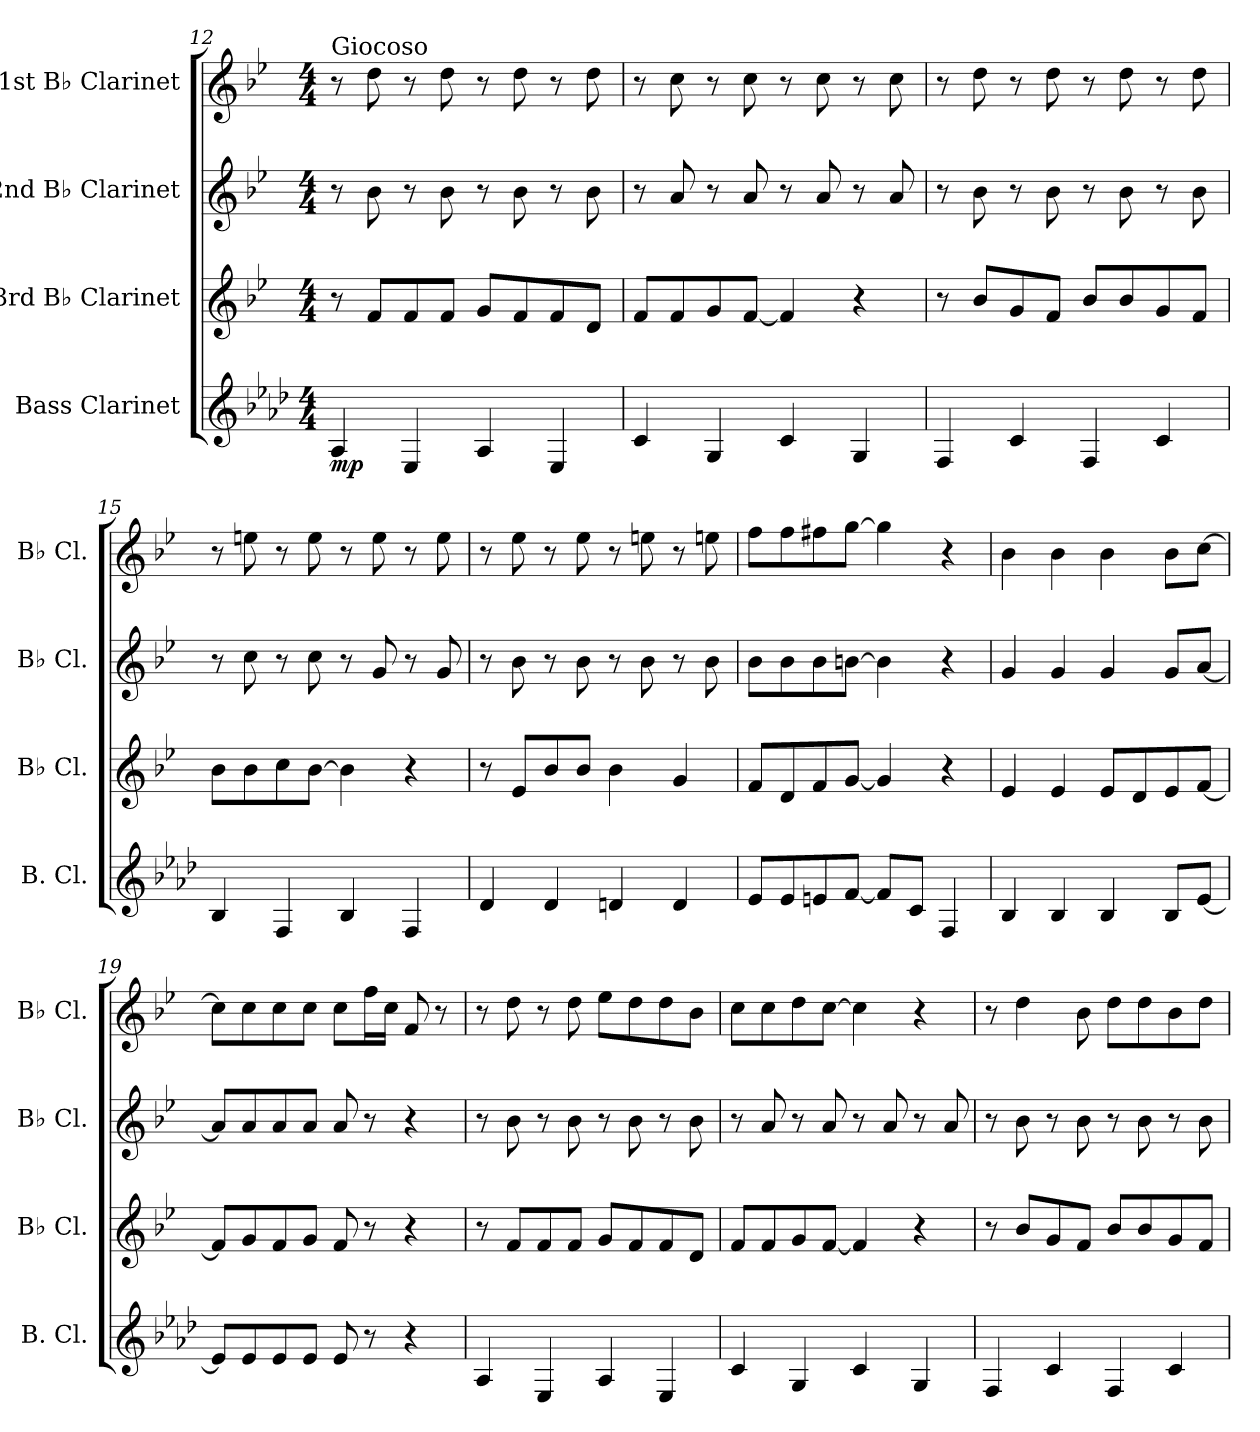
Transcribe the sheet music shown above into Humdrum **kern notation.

**kern	**dynam	**kern	**dynam	**kern	**dynam	**kern	**dynam
*part4	*part4	*part3	*part3	*part2	*part2	*part1	*part1
*staff4	*staff4	*staff3	*staff3	*staff2	*staff2	*staff1	*staff1
*I"Bass Clarinet	*	*I"3rd B♭ Clarinet	*	*I"2nd B♭ Clarinet	*	*I"1st B♭ Clarinet	*
*I'B. Cl.	*	*I'B♭ Cl.	*	*I'B♭ Cl.	*	*I'B♭ Cl.	*
!!LO:LB:g=z
*clefG2	*	*clefG2	*	*clefG2	*	*clefG2	*
*ITrd8c14	*	*ITrd1c2	*	*ITrd1c2	*	*ITrd1c2	*
*k[b-e-a-d-]	*	*k[b-e-a-d-]	*	*k[b-e-a-d-]	*	*k[b-e-a-d-]	*
*M4/4	*	*M4/4	*	*M4/4	*	*M4/4	*
=12	=12	=12	=12	=12	=12	=12	=12
!	!	!	!	!	!	!LO:TX:a:t=Giocoso	!
!	!LO:DY:b	!	!LO:DY:b	!	!	!	!
!	!	!	!LO:DY:n=1:b	!	!LO:DY:b	!	!
!	!	!	!	!	!LO:DY:n=1:b	!	!
!	!	!	!	!	!LO:DY:n=2:b	!	!LO:DY:b
!	!	!	!	!	!	!	!LO:DY:n=1:b
4AA-/	mp	8r	mp mp	8r	mp mp mp	8r	mp mp
.	.	8e-/L	.	8a-\	.	8cc\	.
4EE-/	.	8e-/	.	8r	.	8r	.
.	.	8e-/J	.	8a-\	.	8cc\	.
4AA-/	.	8f/L	.	8r	.	8r	.
.	.	8e-/	.	8a-\	.	8cc\	.
4EE-/	.	8e-/	.	8r	.	8r	.
.	.	8c/J	.	8a-\	.	8cc\	.
=13	=13	=13	=13	=13	=13	=13	=13
4C/	.	8e-/L	.	8r	.	8r	.
.	.	8e-/	.	8g/	.	8b-\	.
4GG/	.	8f/	.	8r	.	8r	.
.	.	[8e-/J	.	8g/	.	8b-\	.
4C/	.	4e-/]	.	8r	.	8r	.
.	.	.	.	8g/	.	8b-\	.
4GG/	.	4r	.	8r	.	8r	.
.	.	.	.	8g/	.	8b-\	.
=14	=14	=14	=14	=14	=14	=14	=14
4FF/	.	8r	.	8r	.	8r	.
.	.	8a-/L	.	8a-\	.	8cc\	.
4C/	.	8f/	.	8r	.	8r	.
.	.	8e-/J	.	8a-\	.	8cc\	.
4FF/	.	8a-/L	.	8r	.	8r	.
.	.	8a-/	.	8a-\	.	8cc\	.
4C/	.	8f/	.	8r	.	8r	.
.	.	8e-/J	.	8a-\	.	8cc\	.
=15	=15	=15	=15	=15	=15	=15	=15
4BB-/	.	8a-\L	.	8r	.	8r	.
.	.	8a-\	.	8b-\	.	8ddn\	.
4FF/	.	8b-\	.	8r	.	8r	.
.	.	[8a-\J	.	8b-\	.	8dd\	.
4BB-/	.	4a-\]	.	8r	.	8r	.
.	.	.	.	8f/	.	8dd\	.
4FF/	.	4r	.	8r	.	8r	.
.	.	.	.	8f/	.	8dd\	.
!!LO:LB:g=z
=16	=16	=16	=16	=16	=16	=16	=16
4D-/	.	8r	.	8r	.	8r	.
.	.	8d-/L	.	8a-\	.	8dd-\	.
4D-/	.	8a-/	.	8r	.	8r	.
.	.	8a-/J	.	8a-\	.	8dd-\	.
4Dn/	.	4a-\	.	8r	.	8r	.
.	.	.	.	8a-\	.	8ddn\	.
4D/	.	4f/	.	8r	.	8r	.
.	.	.	.	8a-\	.	8ddn\	.
=17	=17	=17	=17	=17	=17	=17	=17
8E-/L	.	8e-/L	.	8a-\L	.	8ee-\L	.
8E-/	.	8c/	.	8a-\	.	8ee-\	.
8En/	.	8e-/	.	8a-\	.	8een\	.
[8F/J	.	[8f/J	.	[8an\J	.	[8ff\J	.
8F/L]	.	4f/]	.	4an\]	.	4ff\]	.
8C/J	.	.	.	.	.	.	.
4FF/	.	4r	.	4r	.	4r	.
=18	=18	=18	=18	=18	=18	=18	=18
4BB-/	.	4d-/	.	4f/	.	4a-\	.
4BB-/	.	4d-/	.	4f/	.	4a-\	.
4BB-/	.	8d-/L	.	4f/	.	4a-\	.
.	.	8c/	.	.	.	.	.
8BB-/L	.	8d-/	.	8f/L	.	8a-\L	.
[8E-/J	.	[8e-/J	.	[8g/J	.	[8b-\J	.
=19	=19	=19	=19	=19	=19	=19	=19
8E-/L]	.	8e-/L]	.	8g/L]	.	8b-\L]	.
8E-/	.	8f/	.	8g/	.	8b-\	.
8E-/	.	8e-/	.	8g/	.	8b-\	.
8E-/J	.	8f/J	.	8g/J	.	8b-\J	.
8E-/	.	8e-/	.	8g/	.	8b-\L	.
8r	.	8r	.	8r	.	16ee-\L	.
.	.	.	.	.	.	16b-\JJ	.
4r	.	4r	.	4r	.	8e-/	.
.	.	.	.	.	.	8r	.
!!LO:PB:g=z
=20	=20	=20	=20	=20	=20	=20	=20
4AA-/	.	8r	.	8r	.	8r	.
.	.	8e-/L	.	8a-\	.	8cc\	.
4EE-/	.	8e-/	.	8r	.	8r	.
.	.	8e-/J	.	8a-\	.	8cc\	.
4AA-/	.	8f/L	.	8r	.	8dd-\L	.
.	.	8e-/	.	8a-\	.	8cc\	.
4EE-/	.	8e-/	.	8r	.	8cc\	.
.	.	8c/J	.	8a-\	.	8a-\J	.
=21	=21	=21	=21	=21	=21	=21	=21
4C/	.	8e-/L	.	8r	.	8b-\L	.
.	.	8e-/	.	8g/	.	8b-\	.
4GG/	.	8f/	.	8r	.	8cc\	.
.	.	[8e-/J	.	8g/	.	[8b-\J	.
4C/	.	4e-/]	.	8r	.	4b-\]	.
.	.	.	.	8g/	.	.	.
4GG/	.	4r	.	8r	.	4r	.
.	.	.	.	8g/	.	.	.
=22	=22	=22	=22	=22	=22	=22	=22
4FF/	.	8r	.	8r	.	8r	.
.	.	8a-/L	.	8a-\	.	4cc\	.
4C/	.	8f/	.	8r	.	.	.
.	.	8e-/J	.	8a-\	.	8a-\	.
4FF/	.	8a-/L	.	8r	.	8cc\L	.
.	.	8a-/	.	8a-\	.	8cc\	.
4C/	.	8f/	.	8r	.	8a-\	.
.	.	8e-/J	.	8a-\	.	8cc\J	.
=	=	=	=	=	=	=	=
*-	*-	*-	*-	*-	*-	*-	*-
